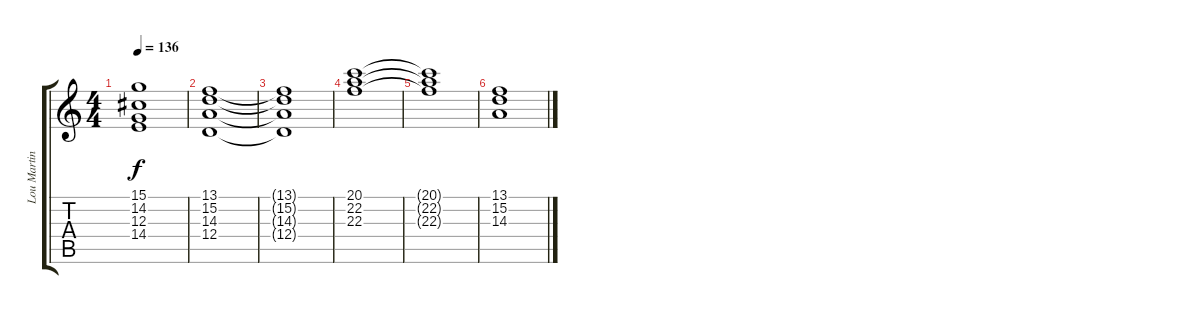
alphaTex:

\track ("Lou Martin Keyboard" "Lou Martin") {instrument rockorgan}
\staff {score tabs}
\tuning (E4 B3 G3 D3 A2 E2) {hide}
\ts (4 4)
\tempo 136
\clef g2
\ks c
(15.1 14.2 12.3 14.4).1{dy f} |
(13.1 15.2 14.3 12.4).1 |
(13.1{t} 15.2{t} 14.3{t} 12.4{t}).1 |
(20.1 22.2 22.3).1 |
(20.1{t} 22.2{t} 22.3{t}).1 |
(13.1 15.2 14.3).1
